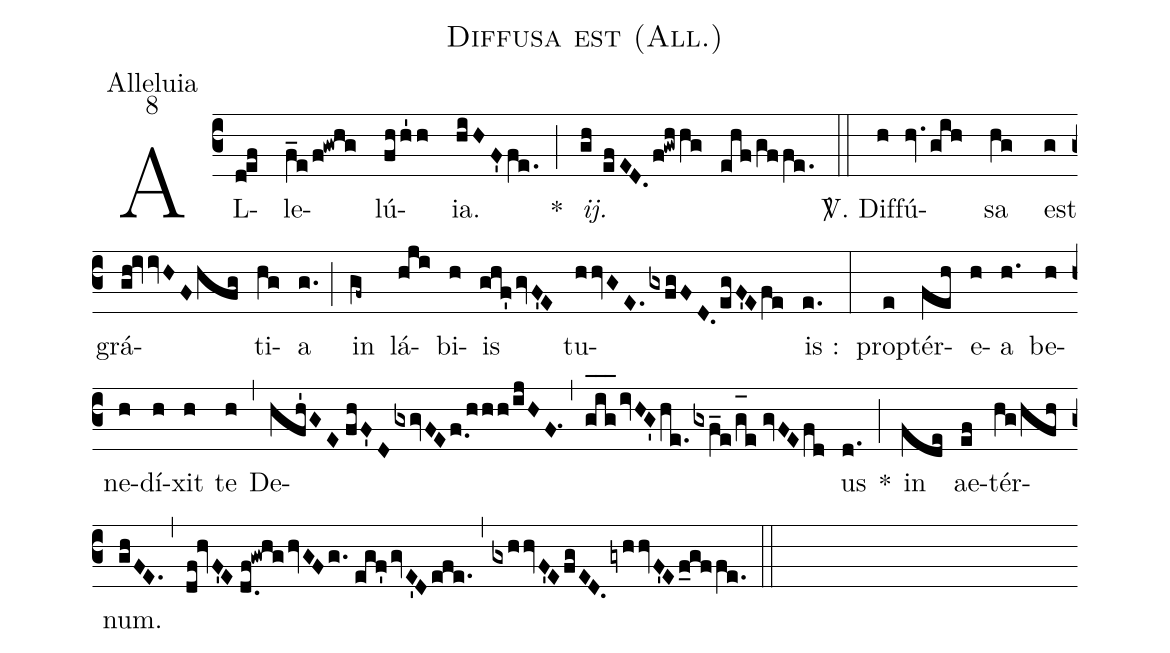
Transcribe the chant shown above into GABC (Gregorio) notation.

name:Diffusa est (All.);
office-part:Alleluia;
mode:8;
%%
(c3) AL(def)le(f_e/f!gwhg)lú(fhh'1h){ia}.(hiHF'fe.) <clear>*(;) <i>ij.</i>(gh//efED.f!gwhhg ehf/gffe.) (::) <sp>V/</sp>. Dif(h)fú(hv.gih)sa(hg) est(g) grá(gh!ivvHFhfg)ti(hg)a(g.) (;) in(gf~) lá(hji)bi(h)is(ghf'gvF'E) tu(hhvGE.gxfgFD./!egF'Efe)is :(e.) (:) pro(e)ptér(feh)e(h)a(h.) be(h)ne(h)dí(h)xit(h) te(h) (,) De(hfh'GE//fhF'DgxgvFEf.0!/[-0.5]hhh/ijHF.1)(,)(g_[oh:h]i_[oh:h]g_[oh:h]ivHG'he.gxf_e/g_[oh:h]e//gvFEfd)us(d.) *(;) in(fde) ae(ef)tér(hg/hfh)num.(ghFE.) (,) (df!hvF'E//d.0f!gwhg/!hvGFg.//egf'gvE'Defe.) (,) (gxhhvF'EfgED.gyhhvF'Ef_gffe.) (::)
